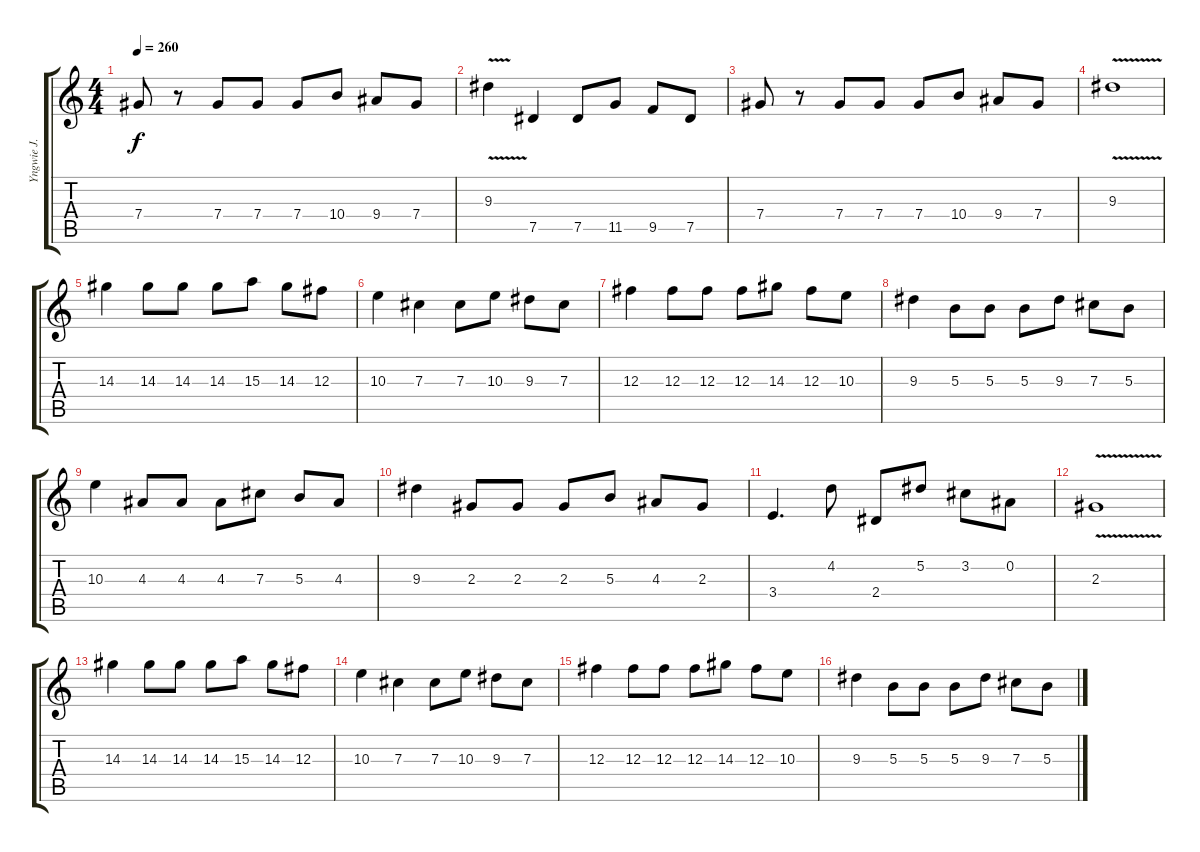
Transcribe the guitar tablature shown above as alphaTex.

\track ("Yngwie J. Malmsteen" "Yngwie J. ") {instrument overdrivenguitar}
\staff {score tabs}
\tuning (Eb4 Bb3 Gb3 Db3 Ab2 Eb2) {hide}
\ts (4 4)
\tempo 260
\clef g2
\ks c
7.4.8{dy f} r.8 7.4.8 7.4.8 7.4.8 10.4.8 9.4.8 7.4.8 |
9.3{v}.4 7.5.4 7.5.8 11.5.8 9.5.8 7.5.8 |
7.4.8 r.8 7.4.8 7.4.8 7.4.8 10.4.8 9.4.8 7.4.8 |
9.3{v}.1 |
14.3.4 14.3.8 14.3.8 14.3.8 15.3.8 14.3.8 12.3.8 |
10.3.4 7.3.4 7.3.8 10.3.8 9.3.8 7.3.8 |
12.3.4 12.3.8 12.3.8 12.3.8 14.3.8 12.3.8 10.3.8 |
9.3.4 5.3.8 5.3.8 5.3.8 9.3.8 7.3.8 5.3.8 |
10.3.4 4.3.8 4.3.8 4.3.8 7.3.8 5.3.8 4.3.8 |
9.3.4 2.3.8 2.3.8 2.3.8 5.3.8 4.3.8 2.3.8 |
3.4.4{d} 4.2.8 2.4.8 5.2.8 3.2.8 0.2.8 |
2.3{v}.1 |
14.3.4 14.3.8 14.3.8 14.3.8 15.3.8 14.3.8 12.3.8 |
10.3.4 7.3.4 7.3.8 10.3.8 9.3.8 7.3.8 |
12.3.4 12.3.8 12.3.8 12.3.8 14.3.8 12.3.8 10.3.8 |
9.3.4 5.3.8 5.3.8 5.3.8 9.3.8 7.3.8 5.3.8
